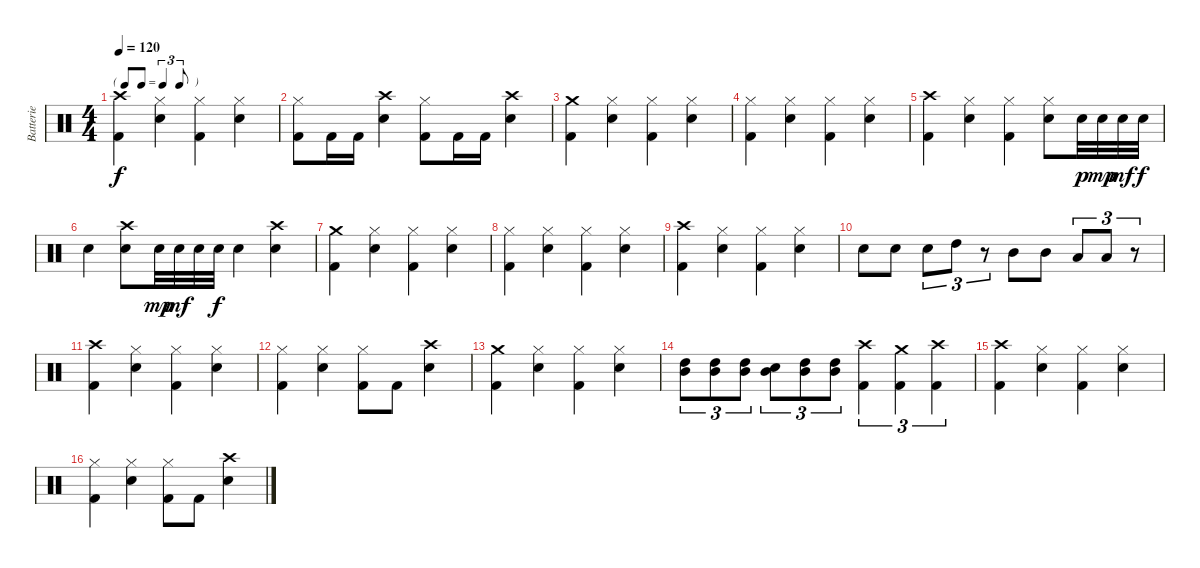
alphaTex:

\track ("Batterie" "Batterie") {instrument percussion}
\staff {score}
\articulation defaults
\ts (4 4)
\tf triplet8th
\tempo 120
\clef neutral
\ks c
("Crash high (hit)" "Kick (hit) 2").4{dy f} ("Hi-Hat (closed)" "Snare (hit) 2").4 ("Hi-Hat (closed)" "Kick (hit) 2").4 ("Hi-Hat (closed)" "Snare (hit) 2").4 |
("Hi-Hat (closed)" "Kick (hit) 2").8 "Kick (hit) 2".16 "Kick (hit) 2".16 ("Crash high (hit)" "Snare (hit) 2").4 ("Hi-Hat (closed)" "Kick (hit) 2").8 "Kick (hit) 2".16 "Kick (hit) 2".16 ("Crash high (hit)" "Snare (hit) 2").4 |
("Crash medium (hit)" "Kick (hit) 2").4 ("Hi-Hat (closed)" "Snare (hit) 2").4 ("Hi-Hat (closed)" "Kick (hit) 2").4 ("Hi-Hat (closed)" "Snare (hit) 2").4 |
("Hi-Hat (closed)" "Kick (hit) 2").4 ("Hi-Hat (closed)" "Snare (hit) 2").4 ("Hi-Hat (closed)" "Kick (hit) 2").4 ("Hi-Hat (closed)" "Snare (hit) 2").4 |
("Crash high (hit)" "Kick (hit) 2").4 ("Hi-Hat (closed)" "Snare (hit) 2").4 ("Hi-Hat (closed)" "Kick (hit) 2").4 ("Hi-Hat (closed)" "Snare (hit) 2").8 "Snare (hit) 2".32{dy p} "Snare (hit) 2".32{dy mp} "Snare (hit) 2".32{dy mf} "Snare (hit) 2".32{dy f} |
"Snare (hit) 2".4 ("Crash high (hit)" "Snare (hit) 2").8 "Snare (hit) 2".32{dy mp} "Snare (hit) 2".32{dy mf} "Snare (hit) 2".32 "Snare (hit) 2".32{dy f} "Snare (hit) 2".4 ("Crash high (hit)" "Snare (hit) 2").4 |
("Crash medium (hit)" "Kick (hit) 2").4 ("Hi-Hat (closed)" "Snare (hit) 2").4 ("Hi-Hat (closed)" "Kick (hit) 2").4 ("Hi-Hat (closed)" "Snare (hit) 2").4 |
("Hi-Hat (closed)" "Kick (hit) 2").4 ("Hi-Hat (closed)" "Snare (hit) 2").4 ("Hi-Hat (closed)" "Kick (hit) 2").4 ("Hi-Hat (closed)" "Snare (hit) 2").4 |
("Crash high (hit)" "Kick (hit) 2").4 ("Hi-Hat (closed)" "Snare (hit) 2").4 ("Hi-Hat (closed)" "Kick (hit) 2").4 ("Hi-Hat (closed)" "Snare (hit) 2").4 |
"Snare (hit) 2".8 "Snare (hit) 2".8 "Snare (hit) 2".8{tu (3 2)} "High Tom (hit)".8{tu (3 2)} r.8{tu (3 2)} "Mid Tom (hit)".8 "Mid Tom (hit)".8 "Low Tom (hit)".8{tu (3 2)} "Low Tom (hit)".8{tu (3 2)} r.8{tu (3 2)} |
("Crash high (hit)" "Kick (hit) 2").4 ("Hi-Hat (closed)" "Snare (hit) 2").4 ("Hi-Hat (closed)" "Kick (hit) 2").4 ("Hi-Hat (closed)" "Snare (hit) 2").4 |
("Hi-Hat (closed)" "Kick (hit) 2").4 ("Hi-Hat (closed)" "Snare (hit) 2").4 ("Hi-Hat (closed)" "Kick (hit) 2").8 "Kick (hit) 2".8 ("Crash high (hit)" "Snare (hit) 2").4 |
("Crash medium (hit)" "Kick (hit) 2").4 ("Hi-Hat (closed)" "Snare (hit) 2").4 ("Hi-Hat (closed)" "Kick (hit) 2").4 ("Hi-Hat (closed)" "Snare (hit) 2").4 |
("High Tom (hit)" "Mid Tom (hit)").8{tu (3 2)} ("High Tom (hit)" "Mid Tom (hit)").8{tu (3 2)} ("High Tom (hit)" "Mid Tom (hit)").8{tu (3 2)} ("Snare (hit) 2" "Mid Tom (hit)").8{tu (3 2)} ("High Tom (hit)" "Mid Tom (hit)").8{tu (3 2)} ("High Tom (hit)" "Mid Tom (hit)").8{tu (3 2)} ("Crash high (hit)" "Kick (hit) 2").4{tu (3 2)} ("Crash medium (hit)" "Kick (hit) 2").4{tu (3 2)} ("Crash high (hit)" "Kick (hit) 2").4{tu (3 2)} |
("Crash high (hit)" "Kick (hit) 2").4 ("Hi-Hat (closed)" "Snare (hit) 2").4 ("Hi-Hat (closed)" "Kick (hit) 2").4 ("Hi-Hat (closed)" "Snare (hit) 2").4 |
("Hi-Hat (closed)" "Kick (hit) 2").4 ("Hi-Hat (closed)" "Snare (hit) 2").4 ("Hi-Hat (closed)" "Kick (hit) 2").8 "Kick (hit) 2".8 ("Crash high (hit)" "Snare (hit) 2").4
